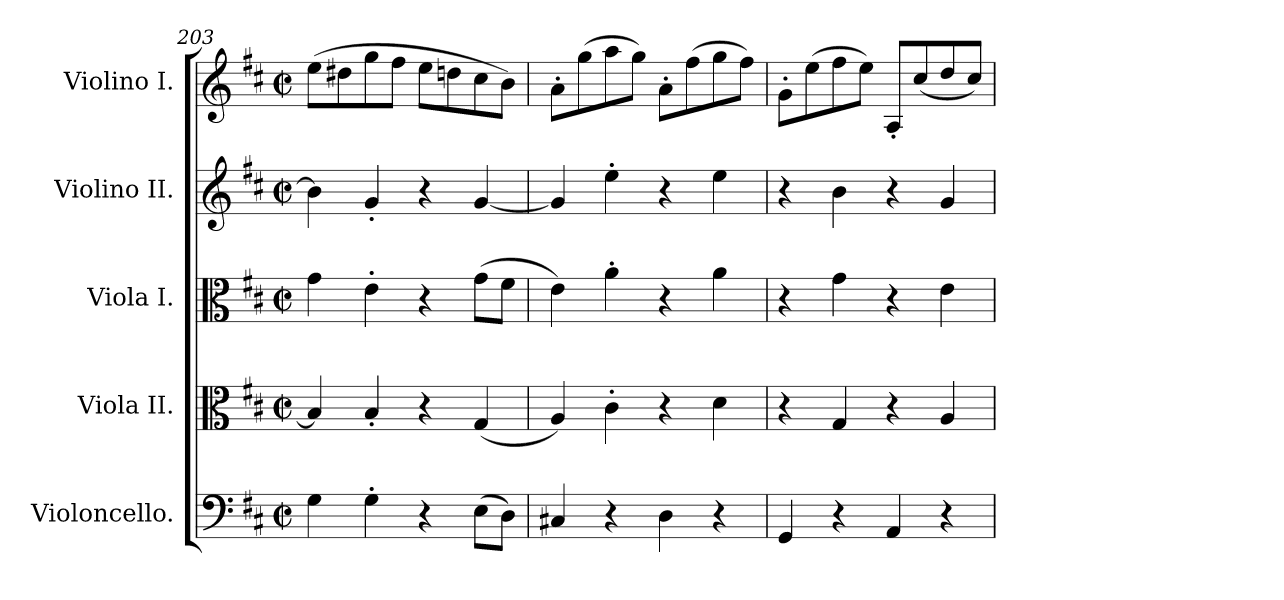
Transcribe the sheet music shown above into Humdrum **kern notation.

**kern	**kern	**kern	**kern	**kern
*part5	*part4	*part3	*part2	*part1
*staff5	*staff4	*staff3	*staff2	*staff1
*I"Violoncello.	*I"Viola II.	*I"Viola I.	*I"Violino II.	*I"Violino I.
*I'Vc	*I'Vla	*I'Vla	*I'Vln	*I'Vln
*clefF4	*clefC3	*clefC3	*clefG2	*clefG2
*k[f#c#]	*k[f#c#]	*k[f#c#]	*k[f#c#]	*k[f#c#]
*M2/2	*M2/2	*M2/2	*M2/2	*M2/2
*met(c|)	*met(c|)	*met(c|)	*met(c|)	*met(c|)
=203	=203	=203	=203	=203
4G\	4B/]	4g\	4b\]	(>8ee\L
.	.	.	.	8dd#X\
4G'\	4B'/	4e'\	4g'/	8gg\
.	.	.	.	8ff#\J
4r	4r	4r	4r	8ee\L
.	.	.	.	8ddn\
(>8E\L	(<4G/	(>8g\L	[4g/	8cc#\
8D\J)	.	8f#\J	.	8b\J)
!!LO:LB:g=z
=204	=204	=204	=204	=204
4C#X/	4A/)	4e\)	4g/]	8a'\L
.	.	.	.	(>8gg\
4r	4c#'\	4a'\	4ee'\	8aa\
.	.	.	.	8gg\J)
4D\	4r	4r	4r	8a'\L
.	.	.	.	(>8ff#\
4r	4d\	4a\	4ee\	8gg\
.	.	.	.	8ff#\J)
=205	=205	=205	=205	=205
4GG/	4r	4r	4r	8g'\L
.	.	.	.	(>8ee\
4r	4G/	4g\	4b\	8ff#\
.	.	.	.	8ee\J)
4AA/	4r	4r	4r	8A'/L
.	.	.	.	(<8cc#/
4r	4A/	4e\	4g/	8dd/
.	.	.	.	8cc#/J)
=	=	=	=	=
*-	*-	*-	*-	*-
